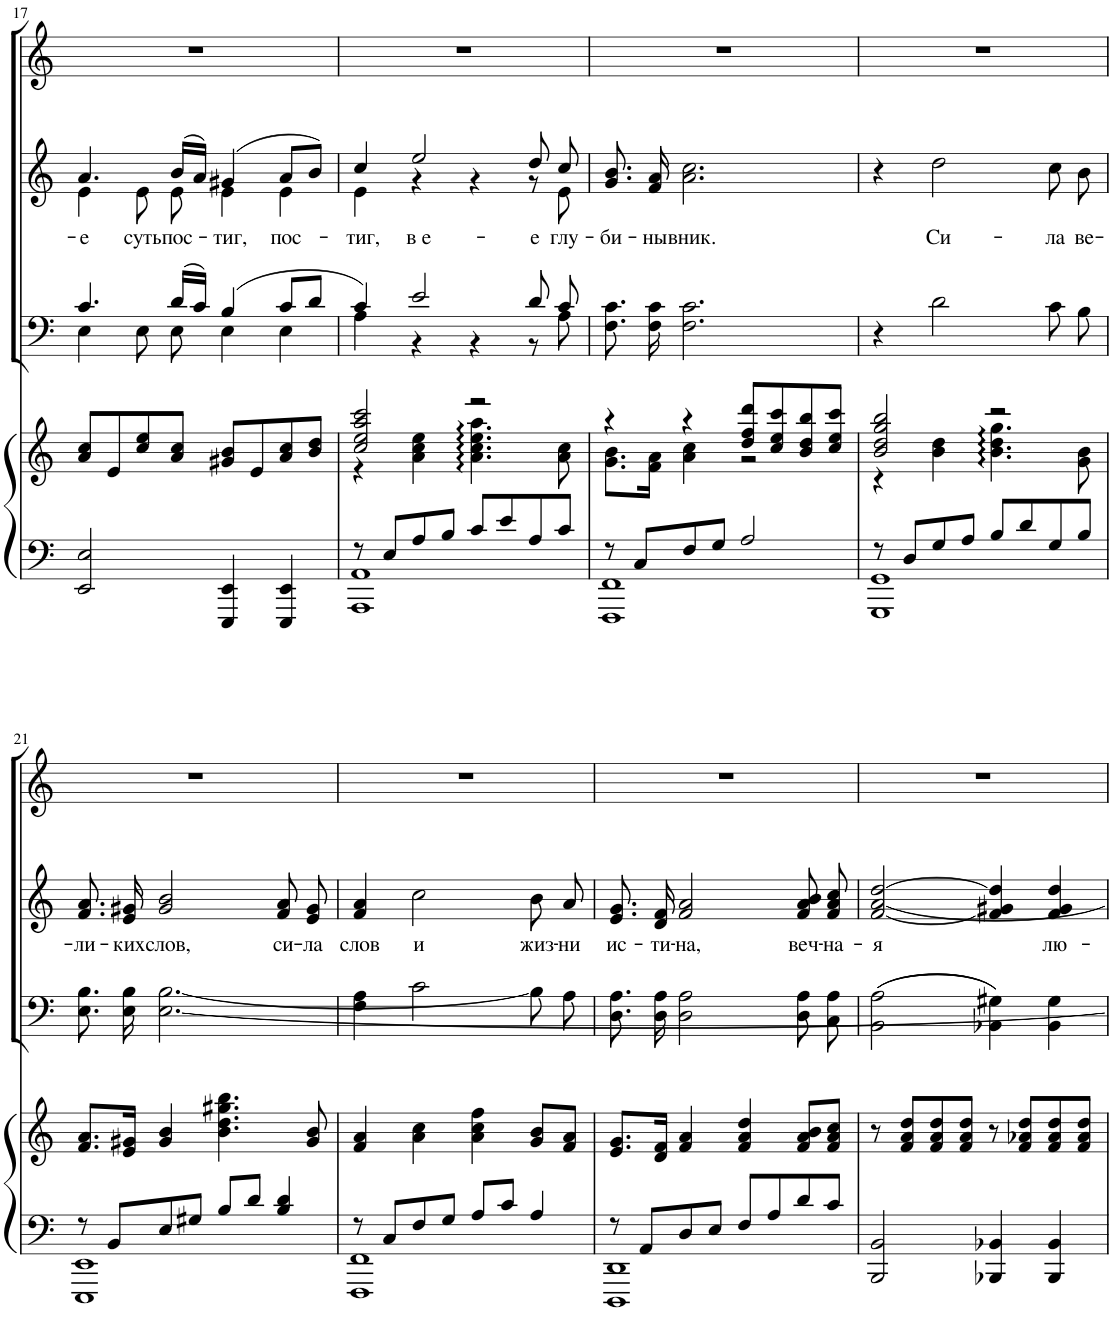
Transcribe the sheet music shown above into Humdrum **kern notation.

**kern	**kern	**kern	**kern	**text	**kern
*part4	*part4	*part3	*part2	*part2	*part1
*staff5	*staff4	*staff3	*staff2	*staff2	*staff1
*	*	*	*	*	*I"Soprano
!!LO:PB:g=z
*clefF4	*clefG2	*clefF4	*clefG2	*	*clefG2
*k[]	*k[]	*k[]	*k[]	*	*k[]
*M4/4	*M4/4	*M4/4	*M4/4	*	*M4/4
=17	=17	=17	=17	=17	=17
*	*	*^	*	*	*
!	!	!	!	!	!LO:LY:b	!
*	*	*	*	*^	*	*
2EE/ 2E/	8a/ 8cc/L	4.c/	4E\	4.a/	4e\	-е	1r
.	8e/	.	.	.	.	.	.
!	!	!	!	!	!	!LO:LY:b	!
.	8cc/ 8ee/	.	8E\	.	8e\	суть	.
!	!	!	!	!	!	!LO:LY:b	!
.	8a/ 8cc/J	(16d/LL	8E\	(16b/LL	8e\	пос-	.
.	.	16c/JJ)	.	16a/JJ)	.	.	.
!	!	!	!	!	!	!LO:LY:b	!
4EEE/ 4EE/	8g#X/ 8b/L	(4B/	4E\	(4g#X/	4e\	-тиг,	.
.	8e/	.	.	.	.	.	.
!	!	!	!	!	!	!LO:LY:b	!
4EEE/ 4EE/	8a/ 8cc/	8c/L	4E\	8a/L	4e\	пос-	.
.	8b/ 8dd/J	8d/J	.	8b/J)	.	.	.
=18	=18	=18	=18	=18	=18	=18	=18
*^	*^	*	*	*	*	*	*
!	!	!	!	!	!	!	!	!LO:LY:b	!
8r	1AAA 1AA	2cc/ 2ee/ 2aa/ 2ccc/	4r	4c/)	4A\	4cc/	4e\	-тиг,	1r
8E/L	.	.	.	.	.	.	.	.	.
!	!	!	!	!	!	!	!	!LO:LY:b	!
8A/	.	.	4a\ 4cc\ 4ee\	2e/	4r	2ee/	4r	в е-	.
8B/J	.	.	.	.	.	.	.	.	.
8c/L	.	2r	4.a\ 4.cc\ 4.ee\ 4.aa\	.	4r	.	4r	.	.
8e/	.	.	.	.	.	.	.	.	.
!	!	!	!	!	!	!	!	!LO:LY:b	!
8A/	.	.	.	8d/	8r	8dd/	8r	-е	.
!	!	!	!	!	!	!	!	!LO:LY:b	!
8c/J	.	.	8a\ 8cc\	8c/	8A\	8cc/	8e\	глу-	.
=19	=19	=19	=19	=19	=19	=19	=19	=19	=19
!	!	!	!	!	!	!	!	!LO:LY:b	!
*	*	*	*	*v	*v	*	*	*	*
*	*	*	*	*	*v	*v	*	*
8r	1FFF 1FF	4r	8.g\ 8.b\L	8.F\ 8.c\	8.g/ 8.b/	би-	1r
8C/L	.	.	.	.	.	.	.
!	!	!	!	!	!	!LO:LY:b	!
.	.	.	16f\ 16a\Jk	16F\ 16c\	16f/ 16a/	-ны	.
!	!	!	!	!	!	!LO:LY:b	!
8F/	.	4r	4a\ 4cc\	2.F\ 2.c\	2.a\ 2.cc\	вник.	.
8G/J	.	.	.	.	.	.	.
2A/	.	8dd/ 8ff/ 8ddd/L	2r	.	.	.	.
.	.	8cc/ 8ee/ 8ccc/	.	.	.	.	.
.	.	8b/ 8dd/ 8bb/	.	.	.	.	.
.	.	8cc/ 8ee/ 8ccc/J	.	.	.	.	.
=20	=20	=20	=20	=20	=20	=20	=20
8r	1GGG 1GG	2b/ 2dd/ 2gg/ 2bb/	4r	4r	4r	.	1r
8D/L	.	.	.	.	.	.	.
!	!	!	!	!	!	!LO:LY:b	!
8G/	.	.	4b\ 4dd\	2d\	2dd\	Си-	.
8A/J	.	.	.	.	.	.	.
8B/L	.	2r	4.b\ 4.dd\ 4.gg\	.	.	.	.
8d/	.	.	.	.	.	.	.
!	!	!	!	!	!	!LO:LY:b	!
8G/	.	.	.	8c\	8cc\	-ла	.
!	!	!	!	!	!	!LO:LY:b	!
8B/J	.	.	8g\ 8b\	8B\	8b\	ве-	.
!!LO:LB:g=z
=21	=21	=21	=21	=21	=21	=21	=21
*	*	*	*	*^	*	*	*
!	!	!	!	!	!	!	!LO:LY:b	!
*	*	*v	*v	*	*	*	*	*
8r	1EEE 1EE	8.f/ 8.a/L	1ryy	8.E\ 8.B\	8.f/ 8.a/	-ли-	1r
8BB/L	.	.	.	.	.	.	.
!	!	!	!	!	!	!LO:LY:b	!
.	.	16e/ 16g#X/Jk	.	16E\ 16B\	16e/ 16g#X/	-ких	.
!	!	!	!	!	!	!LO:LY:b	!
8E/	.	4g#/ 4b/	.	[2.E\ [2.B\	2g#/ 2b/	слов,	.
8G#X/J	.	.	.	.	.	.	.
8B/L	.	4.b\ 4.dd\ 4.gg#X\ 4.bb\	.	.	.	.	.
8d/J	.	.	.	.	.	.	.
!	!	!	!	!	!	!LO:LY:b	!
4B/ 4d/	.	.	.	.	8f/ 8a/	си-	.
!	!	!	!	!	!	!LO:LY:b	!
.	.	8g#/ 8b/	.	.	8e/ 8g#/	-ла	.
=22	=22	=22	=22	=22	=22	=22	=22
!	!	!	!	!	!	!LO:LY:b	!
8r	1FFF 1FF	4f/ 4a/	1ryy	4F\ 4A\	4f/ 4a/	слов	1r
8C/L	.	.	.	.	.	.	.
!	!	!	!	!	!	!LO:LY:b	!
8F/	.	4a\ 4cc\	.	2c\	2cc\	и	.
8G/J	.	.	.	.	.	.	.
8A/L	.	4a\ 4cc\ 4ff\	.	.	.	.	.
8c/J	.	.	.	.	.	.	.
!	!	!	!	!	!	!LO:LY:b	!
4A/	.	8g/ 8b/L	.	8B\]	8b\	жиз-	.
!	!	!	!	!	!	!LO:LY:b	!
.	.	8f/ 8a/J	.	8A\	8a/	-ни	.
=23	=23	=23	=23	=23	=23	=23	=23
!	!	!	!	!	!	!LO:LY:b	!
*	*	*	*v	*v	*	*	*
8r	1DDD 1DD	8.e/ 8.g/L	8.D\ 8.A\	8.e/ 8.g/	ис-	1r
8AA/L	.	.	.	.	.	.
!	!	!	!	!	!LO:LY:b	!
.	.	16d/ 16f/Jk	16D\ 16A\	16d/ 16f/	-ти-	.
!	!	!	!	!	!LO:LY:b	!
8D/	.	4f/ 4a/	2D\ 2A\	2f/ 2a/	-на,	.
8E/J	.	.	.	.	.	.
8F/L	.	4f/ 4a/ 4dd/	.	.	.	.
8A/	.	.	.	.	.	.
!	!	!	!	!	!LO:LY:b	!
8d/	.	8f/ 8a/ 8b/L	8D\ 8A\	8f/ 8a/ 8b/	веч-	.
!	!	!	!	!	!LO:LY:b	!
8c/J	.	8f/ 8a/ 8cc/J	8C\ 8A\	8f/ 8a/ 8cc/	-на-	.
*v	*v	*	*	*	*	*
=24	=24	=24	=24	=24	=24
!	!	!	!	!LO:LY:b	!
2BBB/ 2BB/	8r	((2BB\ 2A\	[2f/ [2a/ [2dd/	-я	1r
.	8f/ 8a/ 8dd/L	.	.	.	.
.	8f/ 8a/ 8dd/	.	.	.	.
.	8f/ 8a/ 8dd/J	.	.	.	.
4BBB-X/ 4BB-X/	8r	4BB-X\ 4G#X\))	4f/] 4g#X/ 4dd/]	.	.
.	8f/ 8a-X/ 8dd/L	.	.	.	.
!	!	!	!	!LO:LY:b	!
4BBB-/ 4BB-/	8f/ 8a-/ 8dd/	4BB-\ 4G#\	4f/ 4g#/ 4dd/	лю-	.
.	8f/ 8a-/ 8dd/J	.	.	.	.
=	=	=	=	=	=
*-	*-	*-	*-	*-	*-
